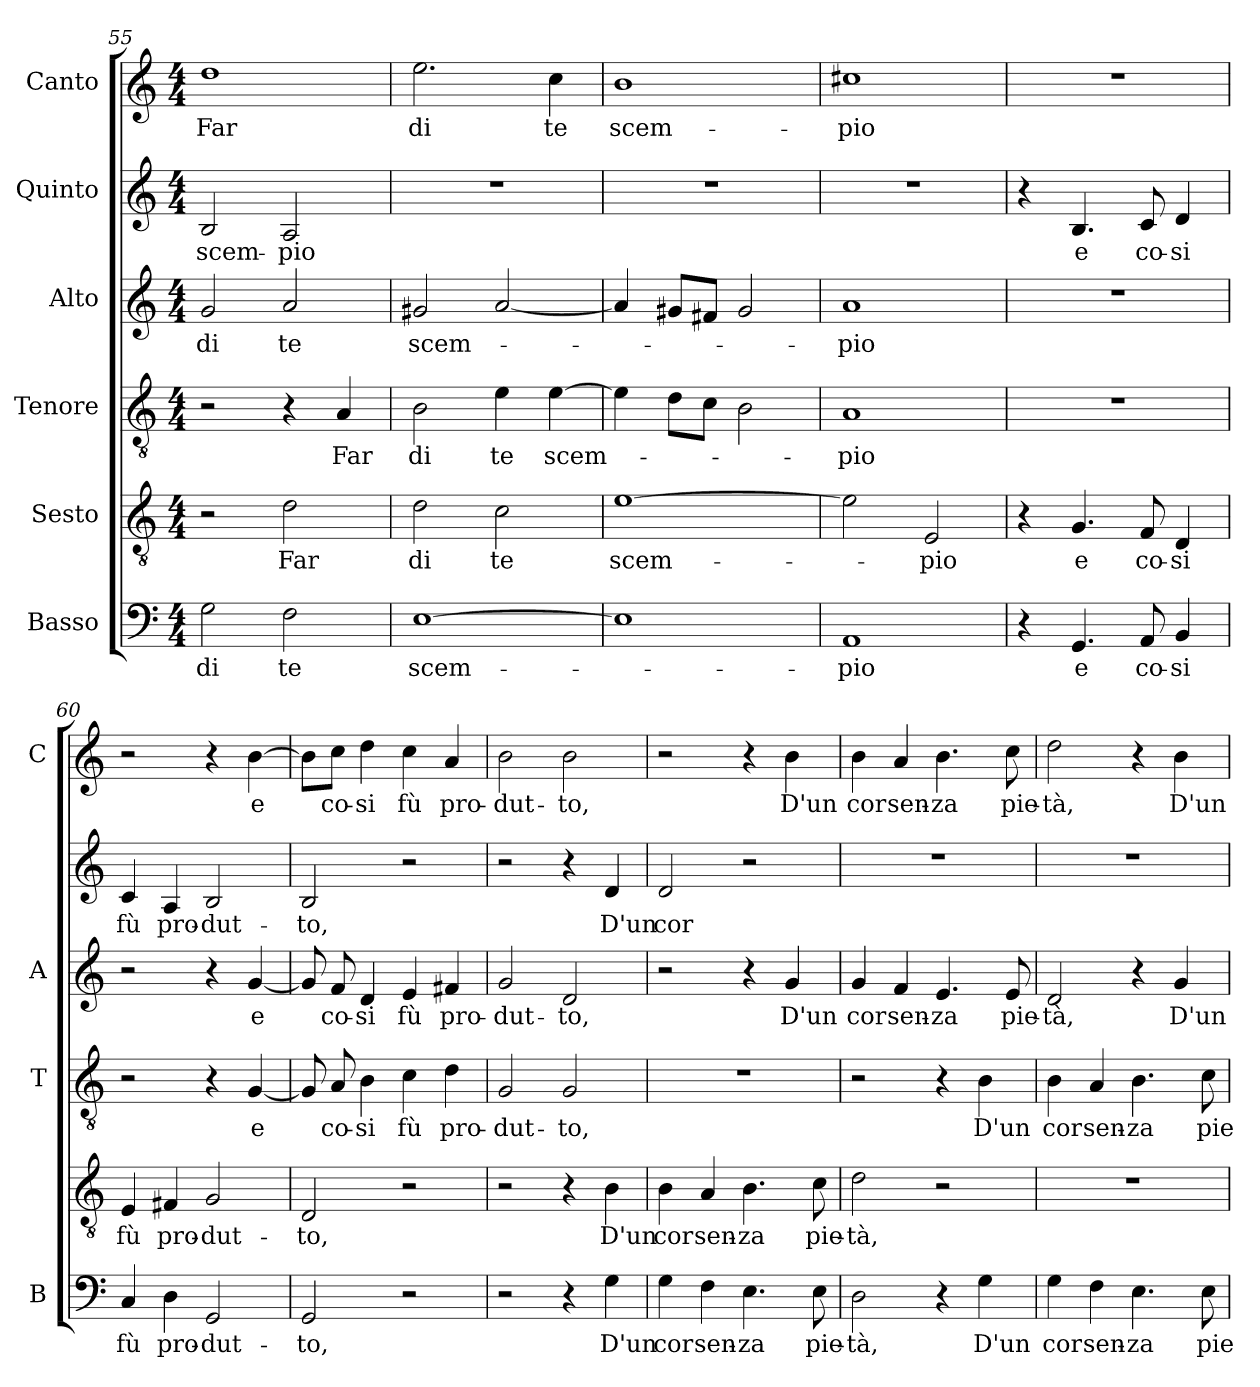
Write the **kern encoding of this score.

**kern	**text	**kern	**text	**kern	**text	**kern	**text	**kern	**text	**kern	**text
*part6	*part6	*part5	*part5	*part4	*part4	*part3	*part3	*part2	*part2	*part1	*part1
*staff6	*staff6	*staff5	*staff5	*staff4	*staff4	*staff3	*staff3	*staff2	*staff2	*staff1	*staff1
*I"Basso	*	*I"Sesto	*	*I"Tenore	*	*I"Alto	*	*I"Quinto	*	*I"Canto	*
*I'B	*	*	*	*I'T	*	*I'A	*	*	*	*I'C	*
*clefF4	*	*clefGv2	*	*clefGv2	*	*clefG2	*	*clefG2	*	*clefG2	*
*k[]	*	*k[]	*	*k[]	*	*k[]	*	*k[]	*	*k[]	*
*C:	*	*C:	*	*C:	*	*C:	*	*C:	*	*C:	*
*M4/4	*	*M4/4	*	*M4/4	*	*M4/4	*	*M4/4	*	*M4/4	*
=55	=55	=55	=55	=55	=55	=55	=55	=55	=55	=55	=55
!	!LO:LY:b	!	!	!	!	!	!LO:LY:b	!	!LO:LY:b	!	!LO:LY:b
2G\	di	2r	.	2r	.	2g/	di	2B/	scem-	1dd	Far
!	!LO:LY:b	!	!LO:LY:b	!	!	!	!LO:LY:b	!	!LO:LY:b	!	!
2F\	te	2d\	Far	4r	.	2a/	te	2A/	-pio	.	.
!	!	!	!	!	!LO:LY:b	!	!	!	!	!	!
.	.	.	.	4A/	Far	.	.	.	.	.	.
=56	=56	=56	=56	=56	=56	=56	=56	=56	=56	=56	=56
!	!LO:LY:b	!	!LO:LY:b	!	!LO:LY:b	!	!LO:LY:b	!	!	!	!LO:LY:b
[1E	scem-	2d\	di	2B\	di	2g#X/	scem-	1r	.	2.ee\	di
!	!	!	!LO:LY:b	!	!LO:LY:b	!	!	!	!	!	!
.	.	2c\	te	4e\	te	[2a/	.	.	.	.	.
!	!	!	!	!	!LO:LY:b	!	!	!	!	!	!LO:LY:b
.	.	.	.	[4e\	scem-	.	.	.	.	4cc\	te
=57	=57	=57	=57	=57	=57	=57	=57	=57	=57	=57	=57
!	!	!	!LO:LY:b	!	!	!	!	!	!	!	!LO:LY:b
1E]	.	[1e	scem-	4e\]	.	4a/]	.	1r	.	1b	scem-
.	.	.	.	8d\L	.	8g#X/L	.	.	.	.	.
.	.	.	.	8c\J	.	8f#X/J	.	.	.	.	.
.	.	.	.	2B\	.	2g#/	.	.	.	.	.
=58	=58	=58	=58	=58	=58	=58	=58	=58	=58	=58	=58
!	!LO:LY:b	!	!	!	!LO:LY:b	!	!LO:LY:b	!	!	!	!LO:LY:b
1AA	-pio	2e\]	.	1A	-pio	1a	-pio	1r	.	1cc#X	-pio
!	!	!	!LO:LY:b	!	!	!	!	!	!	!	!
.	.	2E/	-pio	.	.	.	.	.	.	.	.
=59	=59	=59	=59	=59	=59	=59	=59	=59	=59	=59	=59
4r	.	4r	.	1r	.	1r	.	4r	.	1r	.
!	!LO:LY:b	!	!LO:LY:b	!	!	!	!	!	!LO:LY:b	!	!
4.GG/	e	4.G/	e	.	.	.	.	4.B/	e	.	.
!	!LO:LY:b	!	!LO:LY:b	!	!	!	!	!	!LO:LY:b	!	!
8AA/	co-	8F/	co-	.	.	.	.	8c/	co-	.	.
!	!LO:LY:b	!	!LO:LY:b	!	!	!	!	!	!LO:LY:b	!	!
4BB/	-si	4D/	-si	.	.	.	.	4d/	-si	.	.
=60	=60	=60	=60	=60	=60	=60	=60	=60	=60	=60	=60
!	!LO:LY:b	!	!LO:LY:b	!	!	!	!	!	!LO:LY:b	!	!
4C/	fù	4E/	fù	2r	.	2r	.	4c/	fù	2r	.
!	!LO:LY:b	!	!LO:LY:b	!	!	!	!	!	!LO:LY:b	!	!
4D\	pro-	4F#X/	pro-	.	.	.	.	4A/	pro-	.	.
!	!LO:LY:b	!	!LO:LY:b	!	!	!	!	!	!LO:LY:b	!	!
2GG/	-dut-	2G/	-dut-	4r	.	4r	.	2B/	-dut-	4r	.
!	!	!	!	!	!LO:LY:b	!	!LO:LY:b	!	!	!	!LO:LY:b
.	.	.	.	[4G/	e	[4g/	e	.	.	[4b\	e
=61	=61	=61	=61	=61	=61	=61	=61	=61	=61	=61	=61
!	!LO:LY:b	!	!LO:LY:b	!	!	!	!	!	!LO:LY:b	!	!
2GG/	-to,	2D/	-to,	8G/]	.	8g/]	.	2B/	-to,	8b\L]	.
!	!	!	!	!	!LO:LY:b	!	!LO:LY:b	!	!	!	!LO:LY:b
.	.	.	.	8A/	co-	8f/	co-	.	.	8cc\J	co-
!	!	!	!	!	!LO:LY:b	!	!LO:LY:b	!	!	!	!LO:LY:b
.	.	.	.	4B\	-si	4d/	-si	.	.	4dd\	-si
!	!	!	!	!	!LO:LY:b	!	!LO:LY:b	!	!	!	!LO:LY:b
2r	.	2r	.	4c\	fù	4e/	fù	2r	.	4cc\	fù
!	!	!	!	!	!LO:LY:b	!	!LO:LY:b	!	!	!	!LO:LY:b
.	.	.	.	4d\	pro-	4f#X/	pro-	.	.	4a/	pro-
=62	=62	=62	=62	=62	=62	=62	=62	=62	=62	=62	=62
!	!	!	!	!	!LO:LY:b	!	!LO:LY:b	!	!	!	!LO:LY:b
2r	.	2r	.	2G/	-dut-	2g/	-dut-	2r	.	2b\	-dut-
!	!	!	!	!	!LO:LY:b	!	!LO:LY:b	!	!	!	!LO:LY:b
4r	.	4r	.	2G/	-to,	2d/	-to,	4r	.	2b\	-to,
!	!LO:LY:b	!	!LO:LY:b	!	!	!	!	!	!LO:LY:b	!	!
4G\	D'un	4B\	D'un	.	.	.	.	4d/	D'un	.	.
!!LO:LB:g=z
=63	=63	=63	=63	=63	=63	=63	=63	=63	=63	=63	=63
!	!LO:LY:b	!	!LO:LY:b	!	!	!	!	!	!LO:LY:b	!	!
4G\	cor	4B\	cor	1r	.	2r	.	2d/	cor	2r	.
!	!LO:LY:b	!	!LO:LY:b	!	!	!	!	!	!	!	!
4F\	sen-	4A/	sen-	.	.	.	.	.	.	.	.
!	!LO:LY:b	!	!LO:LY:b	!	!	!	!	!	!	!	!
4.E\	-za	4.B\	-za	.	.	4r	.	2r	.	4r	.
!	!	!	!	!	!	!	!LO:LY:b	!	!	!	!LO:LY:b
.	.	.	.	.	.	4g/	D'un	.	.	4b\	D'un
!	!LO:LY:b	!	!LO:LY:b	!	!	!	!	!	!	!	!
8E\	pie-	8c\	pie-	.	.	.	.	.	.	.	.
=64	=64	=64	=64	=64	=64	=64	=64	=64	=64	=64	=64
!	!LO:LY:b	!	!LO:LY:b	!	!	!	!LO:LY:b	!	!	!	!LO:LY:b
2D\	-tà,	2d\	-tà,	2r	.	4g/	cor	1r	.	4b\	cor
!	!	!	!	!	!	!	!LO:LY:b	!	!	!	!LO:LY:b
.	.	.	.	.	.	4f/	sen-	.	.	4a/	sen-
!	!	!	!	!	!	!	!LO:LY:b	!	!	!	!LO:LY:b
4r	.	2r	.	4r	.	4.e/	-za	.	.	4.b\	-za
!	!LO:LY:b	!	!	!	!LO:LY:b	!	!	!	!	!	!
4G\	D'un	.	.	4B\	D'un	.	.	.	.	.	.
!	!	!	!	!	!	!	!LO:LY:b	!	!	!	!LO:LY:b
.	.	.	.	.	.	8e/	pie-	.	.	8cc\	pie-
=65	=65	=65	=65	=65	=65	=65	=65	=65	=65	=65	=65
!	!LO:LY:b	!	!	!	!LO:LY:b	!	!LO:LY:b	!	!	!	!LO:LY:b
4G\	cor	1r	.	4B\	cor	2d/	-tà,	1r	.	2dd\	-tà,
!	!LO:LY:b	!	!	!	!LO:LY:b	!	!	!	!	!	!
4F\	sen-	.	.	4A/	sen-	.	.	.	.	.	.
!	!LO:LY:b	!	!	!	!LO:LY:b	!	!	!	!	!	!
4.E\	-za	.	.	4.B\	-za	4r	.	.	.	4r	.
!	!	!	!	!	!	!	!LO:LY:b	!	!	!	!LO:LY:b
.	.	.	.	.	.	4g/	D'un	.	.	4b\	D'un
!	!LO:LY:b	!	!	!	!LO:LY:b	!	!	!	!	!	!
8E\	pie-	.	.	8c\	pie-	.	.	.	.	.	.
=	=	=	=	=	=	=	=	=	=	=	=
*-	*-	*-	*-	*-	*-	*-	*-	*-	*-	*-	*-
